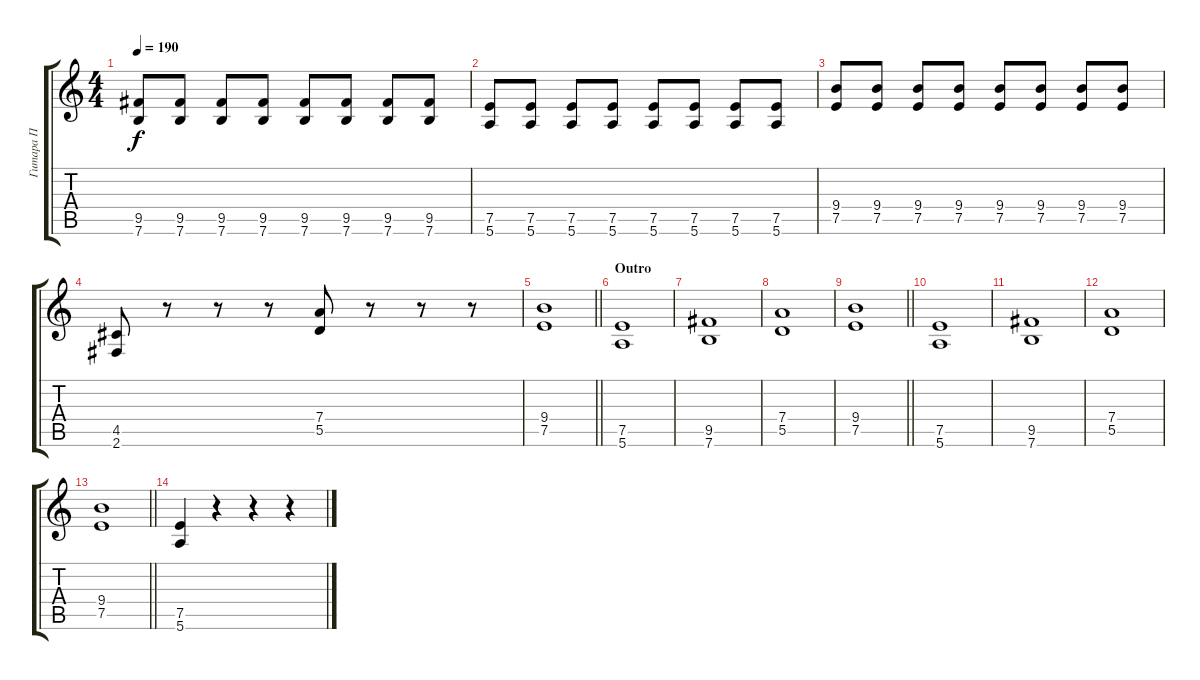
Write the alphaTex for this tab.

\track ("Гитара П" "Гитара П") {instrument distortionguitar}
\staff {score tabs}
\tuning (E4 B3 G3 D3 A2 E2) {hide}
\ts (4 4)
\tempo 190
\clef g2
\ks c
(9.5 7.6).8{dy f} (9.5 7.6).8 (9.5 7.6).8 (9.5 7.6).8 (9.5 7.6).8 (9.5 7.6).8 (9.5 7.6).8 (9.5 7.6).8 |
(7.5 5.6).8 (7.5 5.6).8 (7.5 5.6).8 (7.5 5.6).8 (7.5 5.6).8 (7.5 5.6).8 (7.5 5.6).8 (7.5 5.6).8 |
(9.4 7.5).8 (9.4 7.5).8 (9.4 7.5).8 (9.4 7.5).8 (9.4 7.5).8 (9.4 7.5).8 (9.4 7.5).8 (9.4 7.5).8 |
(4.5 2.6).8 r.8 r.8 r.8 (7.4 5.5).8 r.8 r.8 r.8 |
\barLineRight lightlight
(9.4 7.5).1 |
\section ("" "Outro")
(7.5 5.6).1 |
(9.5 7.6).1 |
(7.4 5.5).1 |
\barLineRight lightlight
(9.4 7.5).1 |
(7.5 5.6).1 |
(9.5 7.6).1 |
(7.4 5.5).1 |
\barLineRight lightlight
(9.4 7.5).1 |
(7.5 5.6).4 r.4 r.4 r.4
